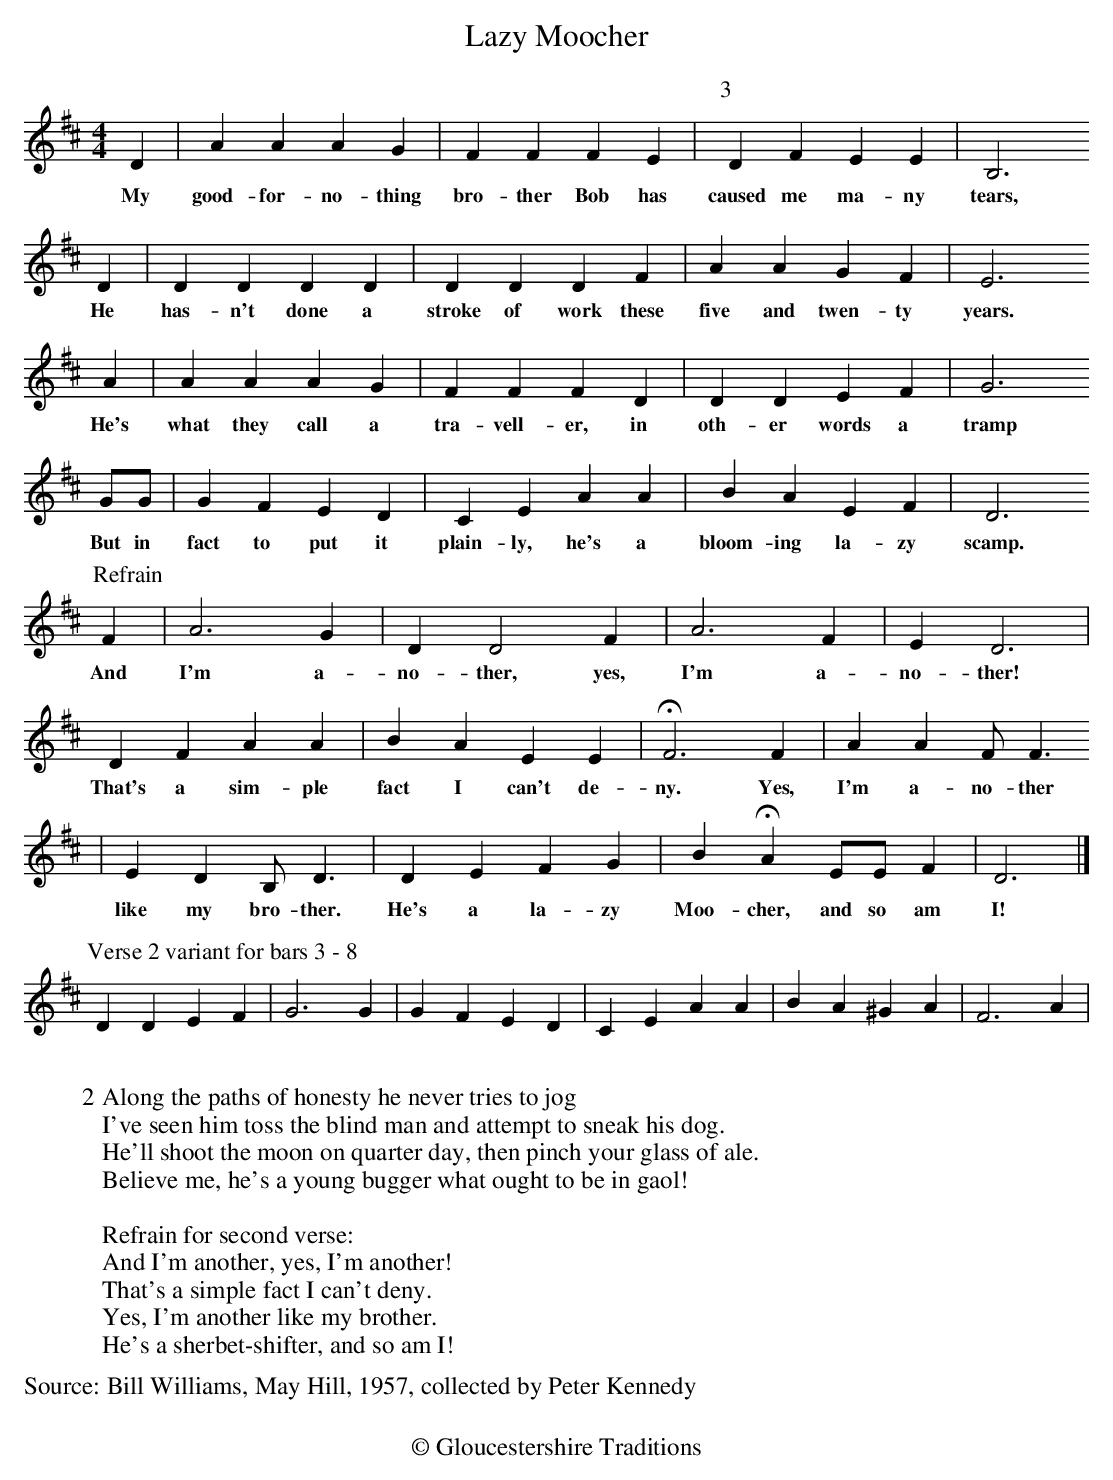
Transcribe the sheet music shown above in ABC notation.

X:1
T:Lazy Moocher
M:4/4
L:1/4
K:Dmaj
D | AAAG | FFFE | [P:3]DFEE |B,3
w:My good-for-no-thing bro-ther Bob has caused me ma-ny tears,
D | DDDD | DDDF | AAGF | E3
w:He has-n't done a stroke of work these five and twen-ty years.
A | AAAG | FFFD | DDEF | G3
w:He's what they call a tra-vell-er, in oth-er words a tramp
G/2G/2 | GFED | CEAA |BAEF | D3
w:But in fact to put it plain-ly, he's a bloom-ing la-zy scamp.
[P:Refrain] F| A3G | DD2F | A3F | ED3 |
w:And I'm a-no-ther, yes, I'm a-no-ther!
DFAA | BAEE | !fermata!F3F | AAF/2F3/2
w:That's a sim-ple fact I can't de-ny. Yes, I'm a-no-ther
|EDB,/2D3/2 | DEFG | B!fermata!AE/2E/2 F | D3 |]
w:like my bro-ther. He's a la-zy Moo-cher, and so am I!
%%text
P:Verse 2 variant for bars 3 - 8
DDEF | G3G | GFED | CEAA | BA^GA | F3A |
%%text
%%text
W:2 Along the paths of honesty he never tries to jog
W:I've seen him toss the blind man and attempt to sneak his dog.
W:He'll shoot the moon on quarter day, then pinch your glass of ale.
W:Believe me, he's a young bugger what ought to be in gaol!
W:
W:Refrain for second verse:
W:And I'm another, yes, I'm another!
W:That's a simple fact I can't deny.
W:Yes, I'm another like my brother.
W:He's a sherbet-shifter, and so am I!
